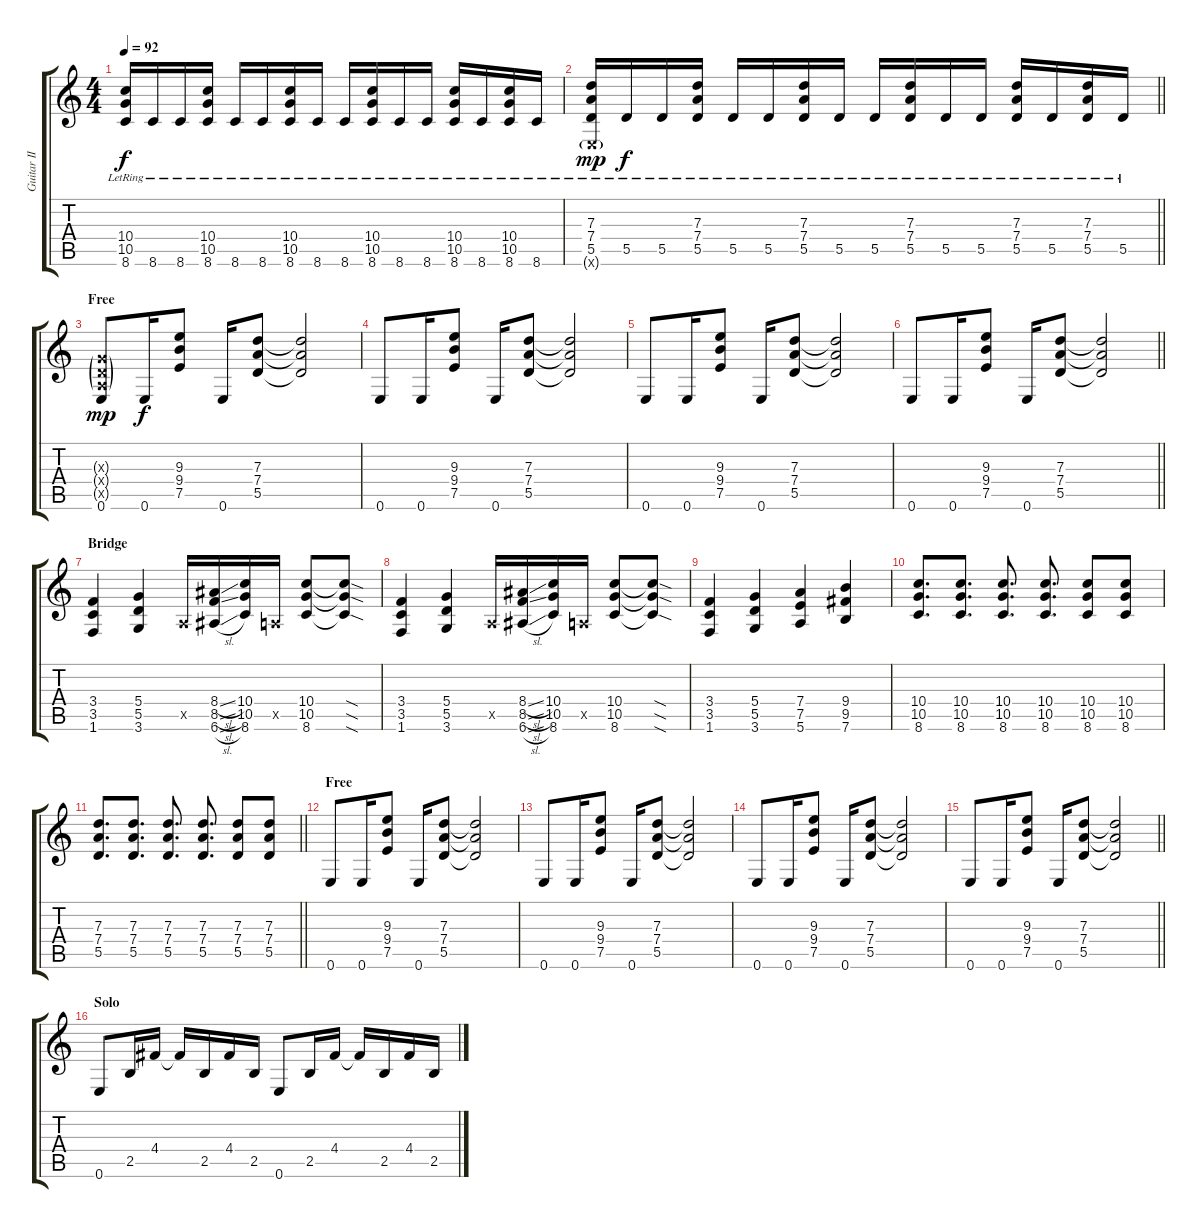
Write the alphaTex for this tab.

\track ("Guitar II" "Guitar II") {instrument distortionguitar}
\staff {score tabs}
\tuning (E4 B3 G3 D3 A2 E2) {hide}
\ts (4 4)
\tempo 92
\clef g2
\ks c
(10.4{lr} 10.5{lr} 8.6{lr}).16{dy f} 8.6{lr}.16 8.6{lr}.16 (10.4{lr} 10.5{lr} 8.6{lr}).16 8.6{lr}.16 8.6{lr}.16 (10.4{lr} 10.5{lr} 8.6{lr}).16 8.6{lr}.16 8.6{lr}.16 (10.4{lr} 10.5{lr} 8.6{lr}).16 8.6{lr}.16 8.6{lr}.16 (10.4{lr} 10.5{lr} 8.6{lr}).16 8.6{lr}.16 (10.4{lr} 10.5{lr} 8.6{lr}).16 8.6{lr}.16 |
\barLineRight lightlight
(7.3{lr} 7.4{lr} 5.5{lr} 0.6{g x}).16{dy mp} 5.5{lr}.16{dy f} 5.5{lr}.16 (7.3{lr} 7.4{lr} 5.5{lr}).16 5.5{lr}.16 5.5{lr}.16 (7.3{lr} 7.4{lr} 5.5{lr}).16 5.5{lr}.16 5.5{lr}.16 (7.3{lr} 7.4{lr} 5.5{lr}).16 5.5{lr}.16 5.5{lr}.16 (7.3{lr} 7.4{lr} 5.5{lr}).16 5.5{lr}.16 (7.3{lr} 7.4{lr} 5.5{lr}).16 5.5{lr}.16 |
\section ("" "Free")
(0.3{g x} 0.4{g x} 0.5{g x} 0.6).8{dy mp} 0.6.16{dy f} (9.3 9.4 7.5).8 0.6.16 (7.3 7.4 5.5).8 (7.3{t} 7.4{t} 5.5{t}).2 |
0.6.8 0.6.16 (9.3 9.4 7.5).8 0.6.16 (7.3 7.4 5.5).8 (7.3{t} 7.4{t} 5.5{t}).2 |
0.6.8 0.6.16 (9.3 9.4 7.5).8 0.6.16 (7.3 7.4 5.5).8 (7.3{t} 7.4{t} 5.5{t}).2 |
\barLineRight lightlight
0.6.8 0.6.16 (9.3 9.4 7.5).8 0.6.16 (7.3 7.4 5.5).8 (7.3{t} 7.4{t} 5.5{t}).2 |
\section ("" "Bridge")
(3.4 3.5 1.6).4 (5.4 5.5 3.6).4 0.5{x}.16 (8.4{sl} 8.5{sl} 6.6{sl}).16 (10.4 10.5 8.6).16 0.5{x}.16 (10.4 10.5 8.6).8 (10.4{sod t} 10.5{sod t} 8.6{sod t}).8 |
(3.4 3.5 1.6).4 (5.4 5.5 3.6).4 0.5{x}.16 (8.4{sl} 8.5{sl} 6.6{sl}).16 (10.4 10.5 8.6).16 0.5{x}.16 (10.4 10.5 8.6).8 (10.4{sod t} 10.5{sod t} 8.6{sod t}).8 |
(3.4 3.5 1.6).4 (5.4 5.5 3.6).4 (7.4 7.5 5.6).4 (9.4 9.5 7.6).4 |
(10.4 10.5 8.6).8{d} (10.4 10.5 8.6).8{d} (10.4 10.5 8.6).8{d} (10.4 10.5 8.6).8{d} (10.4 10.5 8.6).8 (10.4 10.5 8.6).8 |
\barLineRight lightlight
(7.3 7.4 5.5).8{d} (7.3 7.4 5.5).8{d} (7.3 7.4 5.5).8{d} (7.3 7.4 5.5).8{d} (7.3 7.4 5.5).8 (7.3 7.4 5.5).8 |
\section ("" "Free")
0.6.8 0.6.16 (9.3 9.4 7.5).8 0.6.16 (7.3 7.4 5.5).8 (7.3{t} 7.4{t} 5.5{t}).2 |
0.6.8 0.6.16 (9.3 9.4 7.5).8 0.6.16 (7.3 7.4 5.5).8 (7.3{t} 7.4{t} 5.5{t}).2 |
0.6.8 0.6.16 (9.3 9.4 7.5).8 0.6.16 (7.3 7.4 5.5).8 (7.3{t} 7.4{t} 5.5{t}).2 |
\barLineRight lightlight
0.6.8 0.6.16 (9.3 9.4 7.5).8 0.6.16 (7.3 7.4 5.5).8 (7.3{t} 7.4{t} 5.5{t}).2 |
\section ("" "Solo")
0.6.8 2.5.16 4.4.16 4.4{t}.16 2.5.16 4.4.16 2.5.16 0.6.8 2.5.16 4.4.16 4.4{t}.16 2.5.16 4.4.16 2.5.16
